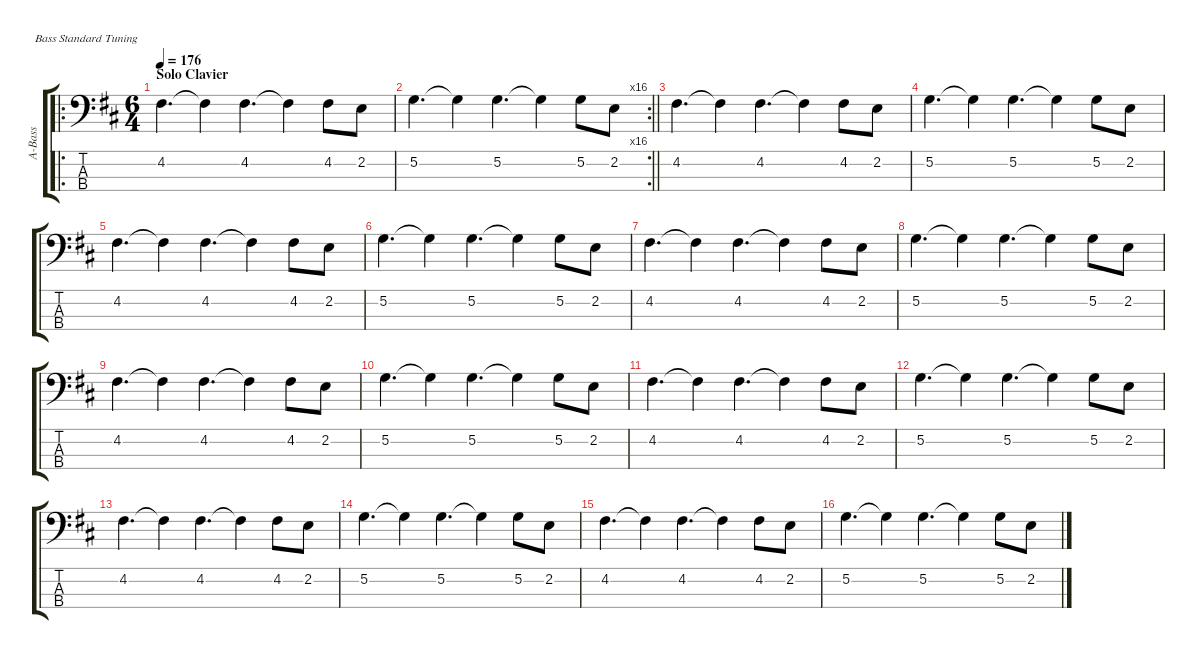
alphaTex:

\hideDynamics
\bracketExtendMode groupsimilarinstruments
\otherSystemsTrackNameOrientation horizontal
\track ("Bass" "A-Bass") {instrument acousticbass}
\staff {score tabs}
\tuning (G2 D2 A1 E1)
\ro
\ts (6 4)
\section ("" "Solo Clavier")
\tempo 176
\clef f4
\ks bminor
4.2{acc #}.4{d dy f beam Down} 4.2{t acc #}.4{beam Down} 4.2{acc #}.4{d beam Down} 4.2{t acc #}.4{beam Down} 4.2{acc #}.8{beam Down} 2.2{acc forcenatural}.8{beam Down} |
\rc 16
\barLineRight lightlight
5.2{acc forcenatural}.4{d beam Down} 5.2{t acc forcenatural}.4{beam Down} 5.2{acc forcenatural}.4{d beam Down} 5.2{t acc forcenatural}.4{beam Down} 5.2{acc forcenatural}.8{beam Down} 2.2{acc forcenatural}.8{beam Down} |
4.2{acc #}.4{d beam Down} 4.2{t acc #}.4{beam Down} 4.2{acc #}.4{d beam Down} 4.2{t acc #}.4{beam Down} 4.2{acc #}.8{beam Down} 2.2{acc forcenatural}.8{beam Down} |
5.2{acc forcenatural}.4{d beam Down} 5.2{t acc forcenatural}.4{beam Down} 5.2{acc forcenatural}.4{d beam Down} 5.2{t acc forcenatural}.4{beam Down} 5.2{acc forcenatural}.8{beam Down} 2.2{acc forcenatural}.8{beam Down} |
4.2{acc #}.4{d beam Down} 4.2{t acc #}.4{beam Down} 4.2{acc #}.4{d beam Down} 4.2{t acc #}.4{beam Down} 4.2{acc #}.8{beam Down} 2.2{acc forcenatural}.8{beam Down} |
5.2{acc forcenatural}.4{d beam Down} 5.2{t acc forcenatural}.4{beam Down} 5.2{acc forcenatural}.4{d beam Down} 5.2{t acc forcenatural}.4{beam Down} 5.2{acc forcenatural}.8{beam Down} 2.2{acc forcenatural}.8{beam Down} |
4.2{acc #}.4{d beam Down} 4.2{t acc #}.4{beam Down} 4.2{acc #}.4{d beam Down} 4.2{t acc #}.4{beam Down} 4.2{acc #}.8{beam Down} 2.2{acc forcenatural}.8{beam Down} |
5.2{acc forcenatural}.4{d beam Down} 5.2{t acc forcenatural}.4{beam Down} 5.2{acc forcenatural}.4{d beam Down} 5.2{t acc forcenatural}.4{beam Down} 5.2{acc forcenatural}.8{beam Down} 2.2{acc forcenatural}.8{beam Down} |
4.2{acc #}.4{d beam Down} 4.2{t acc #}.4{beam Down} 4.2{acc #}.4{d beam Down} 4.2{t acc #}.4{beam Down} 4.2{acc #}.8{beam Down} 2.2{acc forcenatural}.8{beam Down} |
5.2{acc forcenatural}.4{d beam Down} 5.2{t acc forcenatural}.4{beam Down} 5.2{acc forcenatural}.4{d beam Down} 5.2{t acc forcenatural}.4{beam Down} 5.2{acc forcenatural}.8{beam Down} 2.2{acc forcenatural}.8{beam Down} |
4.2{acc #}.4{d beam Down} 4.2{t acc #}.4{beam Down} 4.2{acc #}.4{d beam Down} 4.2{t acc #}.4{beam Down} 4.2{acc #}.8{beam Down} 2.2{acc forcenatural}.8{beam Down} |
5.2{acc forcenatural}.4{d beam Down} 5.2{t acc forcenatural}.4{beam Down} 5.2{acc forcenatural}.4{d beam Down} 5.2{t acc forcenatural}.4{beam Down} 5.2{acc forcenatural}.8{beam Down} 2.2{acc forcenatural}.8{beam Down} |
4.2{acc #}.4{d beam Down} 4.2{t acc #}.4{beam Down} 4.2{acc #}.4{d beam Down} 4.2{t acc #}.4{beam Down} 4.2{acc #}.8{beam Down} 2.2{acc forcenatural}.8{beam Down} |
5.2{acc forcenatural}.4{d beam Down} 5.2{t acc forcenatural}.4{beam Down} 5.2{acc forcenatural}.4{d beam Down} 5.2{t acc forcenatural}.4{beam Down} 5.2{acc forcenatural}.8{beam Down} 2.2{acc forcenatural}.8{beam Down} |
4.2{acc #}.4{d beam Down} 4.2{t acc #}.4{beam Down} 4.2{acc #}.4{d beam Down} 4.2{t acc #}.4{beam Down} 4.2{acc #}.8{beam Down} 2.2{acc forcenatural}.8{beam Down} |
5.2{acc forcenatural}.4{d beam Down} 5.2{t acc forcenatural}.4{beam Down} 5.2{acc forcenatural}.4{d beam Down} 5.2{t acc forcenatural}.4{beam Down} 5.2{acc forcenatural}.8{beam Down} 2.2{acc forcenatural}.8{beam Down}
